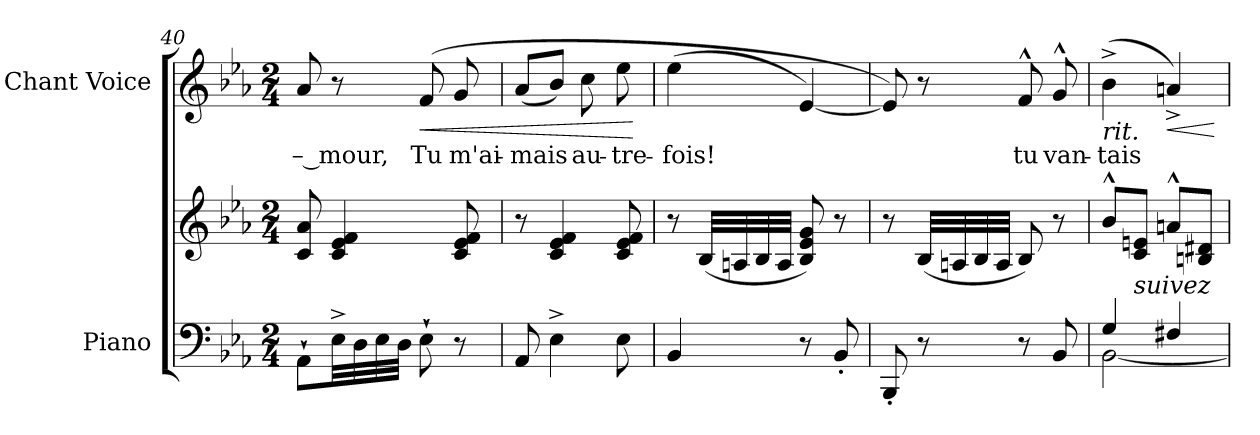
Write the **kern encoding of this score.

**kern	**kern	**kern	**text	**dynam
*part2	*part2	*part1	*part1	*part1
*staff3	*staff2	*staff1	*staff1	*staff1
*I"Piano	*	*I"Chant Voice	*	*
*I'Pno	*	*	*	*
!!LO:PB:g=z
*clefF4	*clefG2	*clefG2	*	*
*k[b-e-a-]	*k[b-e-a-]	*k[b-e-a-]	*	*
*M2/4	*M2/4	*M2/4	*	*
=40	=40	=40	=40	=40
!	!	!	!LO:LY:b	!
8AA-`\L	8c/ 8a-/	8a-/	– mour,	.
32E-^\LL	4c/ 4e-/ 4f/	8r	.	.
32D\	.	.	.	.
32E-\	.	.	.	.
32D\JJJ	.	.	.	.
!	!	!	!LO:LY:b	!LO:HP:b
8E-`\	.	(8f/	Tu	<
!	!	!	!LO:LY:b	!
8r	8c/ 8e-/ 8f/	8g/	m'ai-	.
=41	=41	=41	=41	=41
!	!	!	!LO:LY:b	!
8AA-/	8r	(8a-/L	-mais	.
4E-^\	4c/ 4e-/ 4f/	8b-/J)	.	.
!	!	!	!LO:LY:b	!
.	.	8cc\	au-	.
!	!	!	!LO:LY:b	!
8E-\	8c/ 8e-/ 8f/	8ee-\	-tre-	.
.	.	.	.	[
=42	=42	=42	=42	=42
!	!	!	!LO:LY:b	!
4BB-/	8r	(4ee-\	-fois!	.
.	(32B-/LLL	.	.	.
.	32An/	.	.	.
.	32B-/	.	.	.
.	32A/JJJ	.	.	.
8r	8B-/ 8e-/ 8g/)	[4e-/)	.	.
8BB-'/	8r	.	.	.
=43	=43	=43	=43	=43
8BBB-'/	8r	8e-/])	.	.
8r	(32B-/LLL	8r	.	.
.	32An/	.	.	.
.	32B-/	.	.	.
.	32A/JJJ	.	.	.
!	!	!	!LO:LY:b	!
8r	8B-/)	8f^^/	tu	.
!	!	!	!LO:LY:b	!
8BB-/	8r	8g^^/	van-	.
!!LO:LB:g=z
=44	=44	=44	=44	=44
*^	*	*	*	*
!	!	!	!LO:TX:b:i:t=rit.	!	!
!	!	!	!	!LO:LY:b	!
4G/	[2BB-\	8b-^^/L	(4b-^\	-tais	.
!	!	!LO:TX:b:i:t=suivez	!	!	!
.	.	8c/ 8en/J	.	.	.
!	!	!	!	!	!LO:HP:b
4F#X/	.	8an^^/L	4an^/)	.	<
.	.	8Bn/ 8d#X/J	.	.	.
*v	*v	*	*	*	*
.	.	.	.	[
=	=	=	=	=
*-	*-	*-	*-	*-
